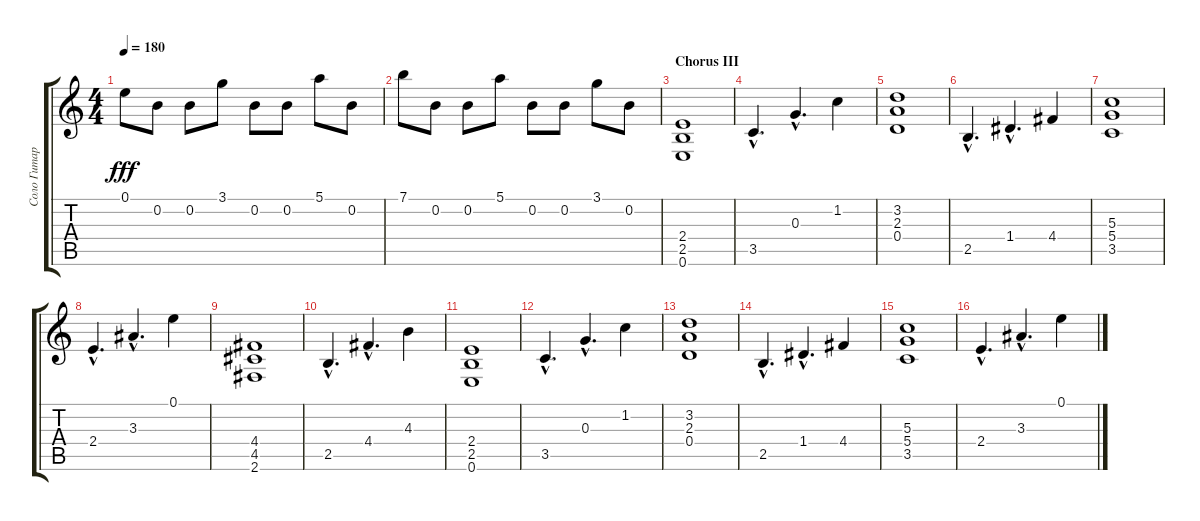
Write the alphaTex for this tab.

\track ("Соло Гитара" "Соло Гитар") {instrument overdrivenguitar}
\staff {score tabs}
\tuning (E4 B3 G3 D3 A2 E2) {hide}
\ts (4 4)
\tempo 180
\clef g2
\ks c
0.1.8{dy fff} 0.2.8 0.2.8 3.1.8 0.2.8 0.2.8 5.1.8 0.2.8 |
7.1.8 0.2.8 0.2.8 5.1.8 0.2.8 0.2.8 3.1.8 0.2.8 |
\section ("" "Chorus III")
(2.4 2.5 0.6).1 |
3.5{hac}.4{d} 0.3{hac}.4{d} 1.2.4 |
(3.2 2.3 0.4).1 |
2.5{hac}.4{d} 1.4{hac}.4{d} 4.4.4 |
(5.3 5.4 3.5).1 |
2.4{hac}.4{d} 3.3{hac}.4{d} 0.1.4 |
(4.4 4.5 2.6).1 |
2.5{hac}.4{d} 4.4{hac}.4{d} 4.3.4 |
(2.4 2.5 0.6).1 |
3.5{hac}.4{d} 0.3{hac}.4{d} 1.2.4 |
(3.2 2.3 0.4).1 |
2.5{hac}.4{d} 1.4{hac}.4{d} 4.4.4 |
(5.3 5.4 3.5).1 |
2.4{hac}.4{d} 3.3{hac}.4{d} 0.1.4
